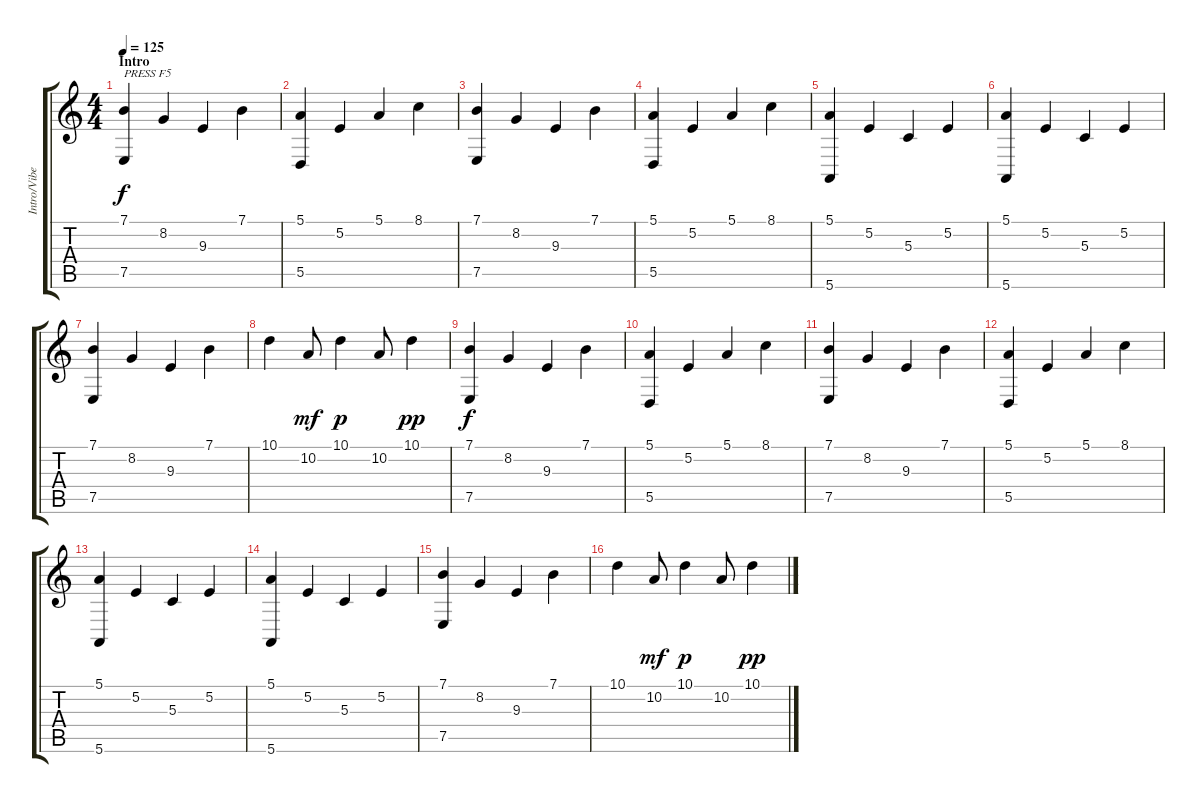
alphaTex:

\track ("Intro/Vibeke" "Intro/Vibe") {instrument flute}
\staff {score tabs}
\tuning (E4 B3 G3 D3 A2 E2) {hide}
\ts (4 4)
\section ("" "Intro")
\tempo 125
\clef g2
\ks c
(7.1 7.5).4{txt "PRESS F5" dy f instrument acousticguitarsteel} 8.2.4 9.3.4 7.1.4 |
(5.1 5.5).4{instrument acousticguitarsteel} 5.2.4 5.1.4 8.1.4 |
(7.1 7.5).4{instrument acousticguitarsteel} 8.2.4 9.3.4 7.1.4 |
(5.1 5.5).4{instrument acousticguitarsteel} 5.2.4 5.1.4 8.1.4 |
(5.1 5.6).4{instrument acousticguitarsteel} 5.2.4 5.3.4 5.2.4 |
(5.1 5.6).4{instrument acousticguitarsteel} 5.2.4 5.3.4 5.2.4 |
(7.1 7.5).4{instrument acousticguitarsteel} 8.2.4 9.3.4 7.1.4 |
10.1.4{instrument acousticguitarsteel} 10.2.8{dy mf} 10.1.4{dy p} 10.2.8 10.1.4{dy pp} |
(7.1 7.5).4{dy f instrument acousticguitarsteel} 8.2.4 9.3.4 7.1.4 |
(5.1 5.5).4{instrument acousticguitarsteel} 5.2.4 5.1.4 8.1.4 |
(7.1 7.5).4{instrument acousticguitarsteel} 8.2.4 9.3.4 7.1.4 |
(5.1 5.5).4{instrument acousticguitarsteel} 5.2.4 5.1.4 8.1.4 |
(5.1 5.6).4{instrument acousticguitarsteel} 5.2.4 5.3.4 5.2.4 |
(5.1 5.6).4{instrument acousticguitarsteel} 5.2.4 5.3.4 5.2.4 |
(7.1 7.5).4{instrument acousticguitarsteel} 8.2.4 9.3.4 7.1.4 |
10.1.4{instrument acousticguitarsteel} 10.2.8{dy mf} 10.1.4{dy p} 10.2.8 10.1.4{dy pp}
